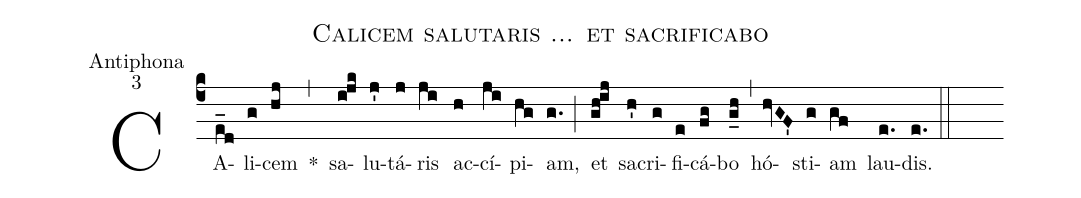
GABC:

name:Calicem salutaris ... et sacrificabo;
office-part:Antiphona;
mode:3;
%%
(c4) CA(e_d)li(g)cem(hj) *(,) sa(i!jk)lu(j')tá(j)ris(ji) ac(h)cí(ji)pi(hg)am,(g.) (;) et(gh!ij) sa(h')cri(g)fi(e)cá(fg)bo(g_h) (,) hó(hvGF')sti(g)am(gf) lau(e.)dis.(e.) (::)
